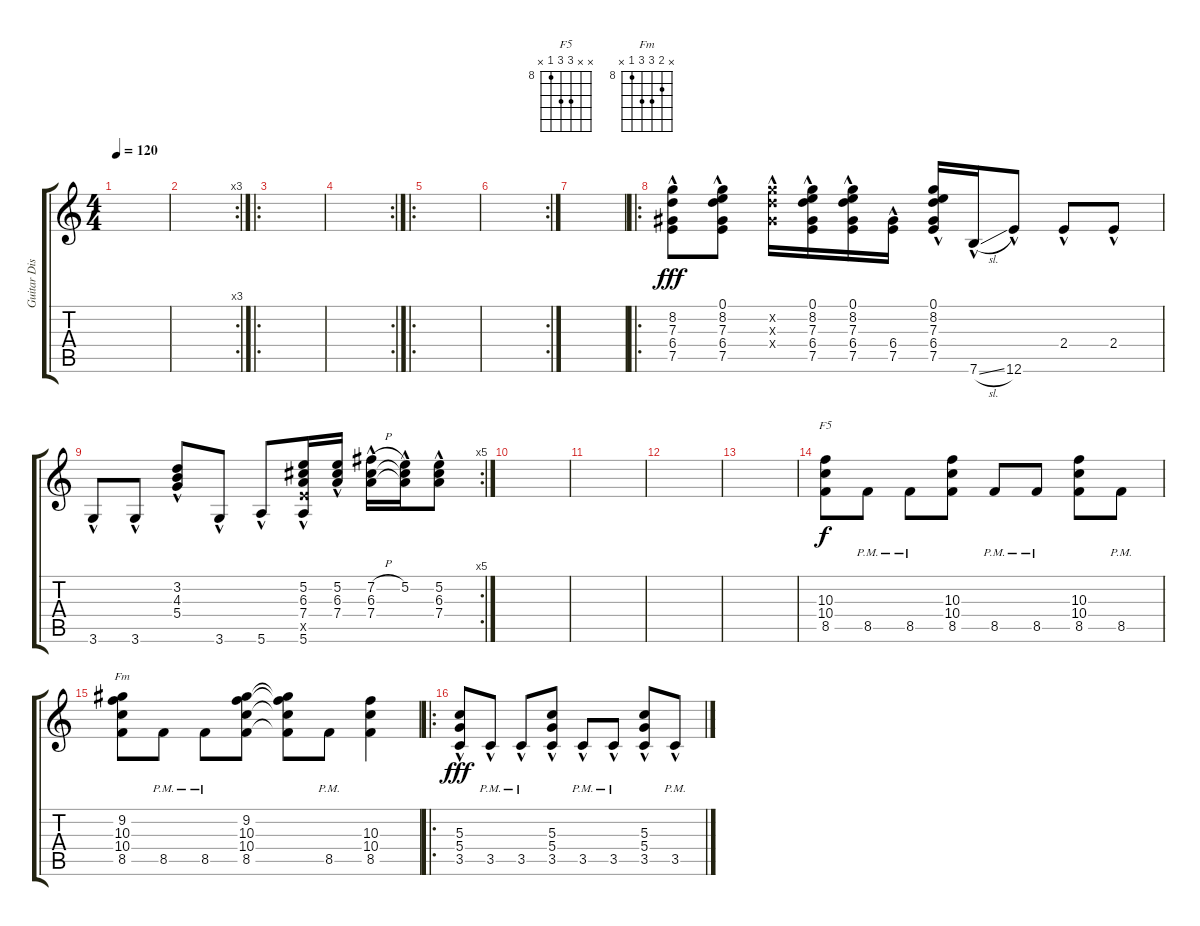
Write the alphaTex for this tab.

\track ("Guitar Distotrtion" "Guitar Dis") {instrument distortionguitar}
\staff {score tabs}
\tuning (E4 B3 G3 D3 A2 E2) {hide}
\chord ("F5" x x 10 10 8 x) {firstfret 8}
\chord ("Fm" x 9 10 10 8 x) {firstfret 8}
\ts (4 4)
\tempo 120
\clef g2
\ks c
|
\rc 3
|
\ro
|
\rc 2
|
\ro
|
\rc 2
|
|
\ro
(8.2{hac} 7.3{hac} 6.4{hac} 7.5{hac}).8{dy fff} (0.1{hac} 8.2{hac} 7.3{hac} 6.4{hac} 7.5{hac}).8 (8.2{hac x} 7.3{hac x} 6.4{hac x}).16 (0.1{hac} 8.2{hac} 7.3{hac} 6.4{hac} 7.5{hac}).16 (0.1{hac} 8.2{hac} 7.3{hac} 6.4{hac} 7.5{hac}).16 (6.4{hac} 7.5{hac}).16 (0.1{hac} 8.2{hac} 7.3{hac} 6.4{hac} 7.5{hac}).16 7.6{sl hac}.16 12.6{hac}.8 2.4{hac}.8 2.4{hac}.8 |
\rc 5
3.6{hac}.8 3.6{hac}.8{beam split} (3.2{hac} 4.3{hac} 5.4{hac}).8 3.6{hac}.8 5.6{hac}.8 (5.2{hac} 6.3{hac} 7.4{hac} 7.5{hac x} 5.6{hac}).16 (5.2{hac} 6.3{hac} 7.4{hac}).16 (7.2{h hac} 6.3{hac} 7.4{hac}).16 (5.2{hac} 6.3{t} 7.4{t}).16 (5.2{hac} 6.3{hac} 7.4{hac}).8 |
|
|
|
|
(10.3 10.4 8.5).8{ch "F5" dy f} 8.5{pm}.8 8.5{pm}.8 (10.3 10.4 8.5).8 8.5{pm}.8 8.5{pm}.8 (10.3 10.4 8.5).8 8.5{pm}.8 |
(9.2 10.3 10.4 8.5).8{ch "Fm"} 8.5{pm}.8 8.5{pm}.8 (9.2 10.3 10.4 8.5).8 (9.2{t} 10.3{t} 10.4{t} 8.5{t}).8 8.5{pm}.8 (10.3 10.4 8.5).4 |
\ro
(5.3{hac} 5.4{hac} 3.5{hac}).8{dy fff} 3.5{hac pm}.8 3.5{hac pm}.8 (5.3{hac} 5.4{hac} 3.5{hac}).8 3.5{hac pm}.8 3.5{hac pm}.8 (5.3{hac} 5.4{hac} 3.5{hac}).8 3.5{hac pm}.8
